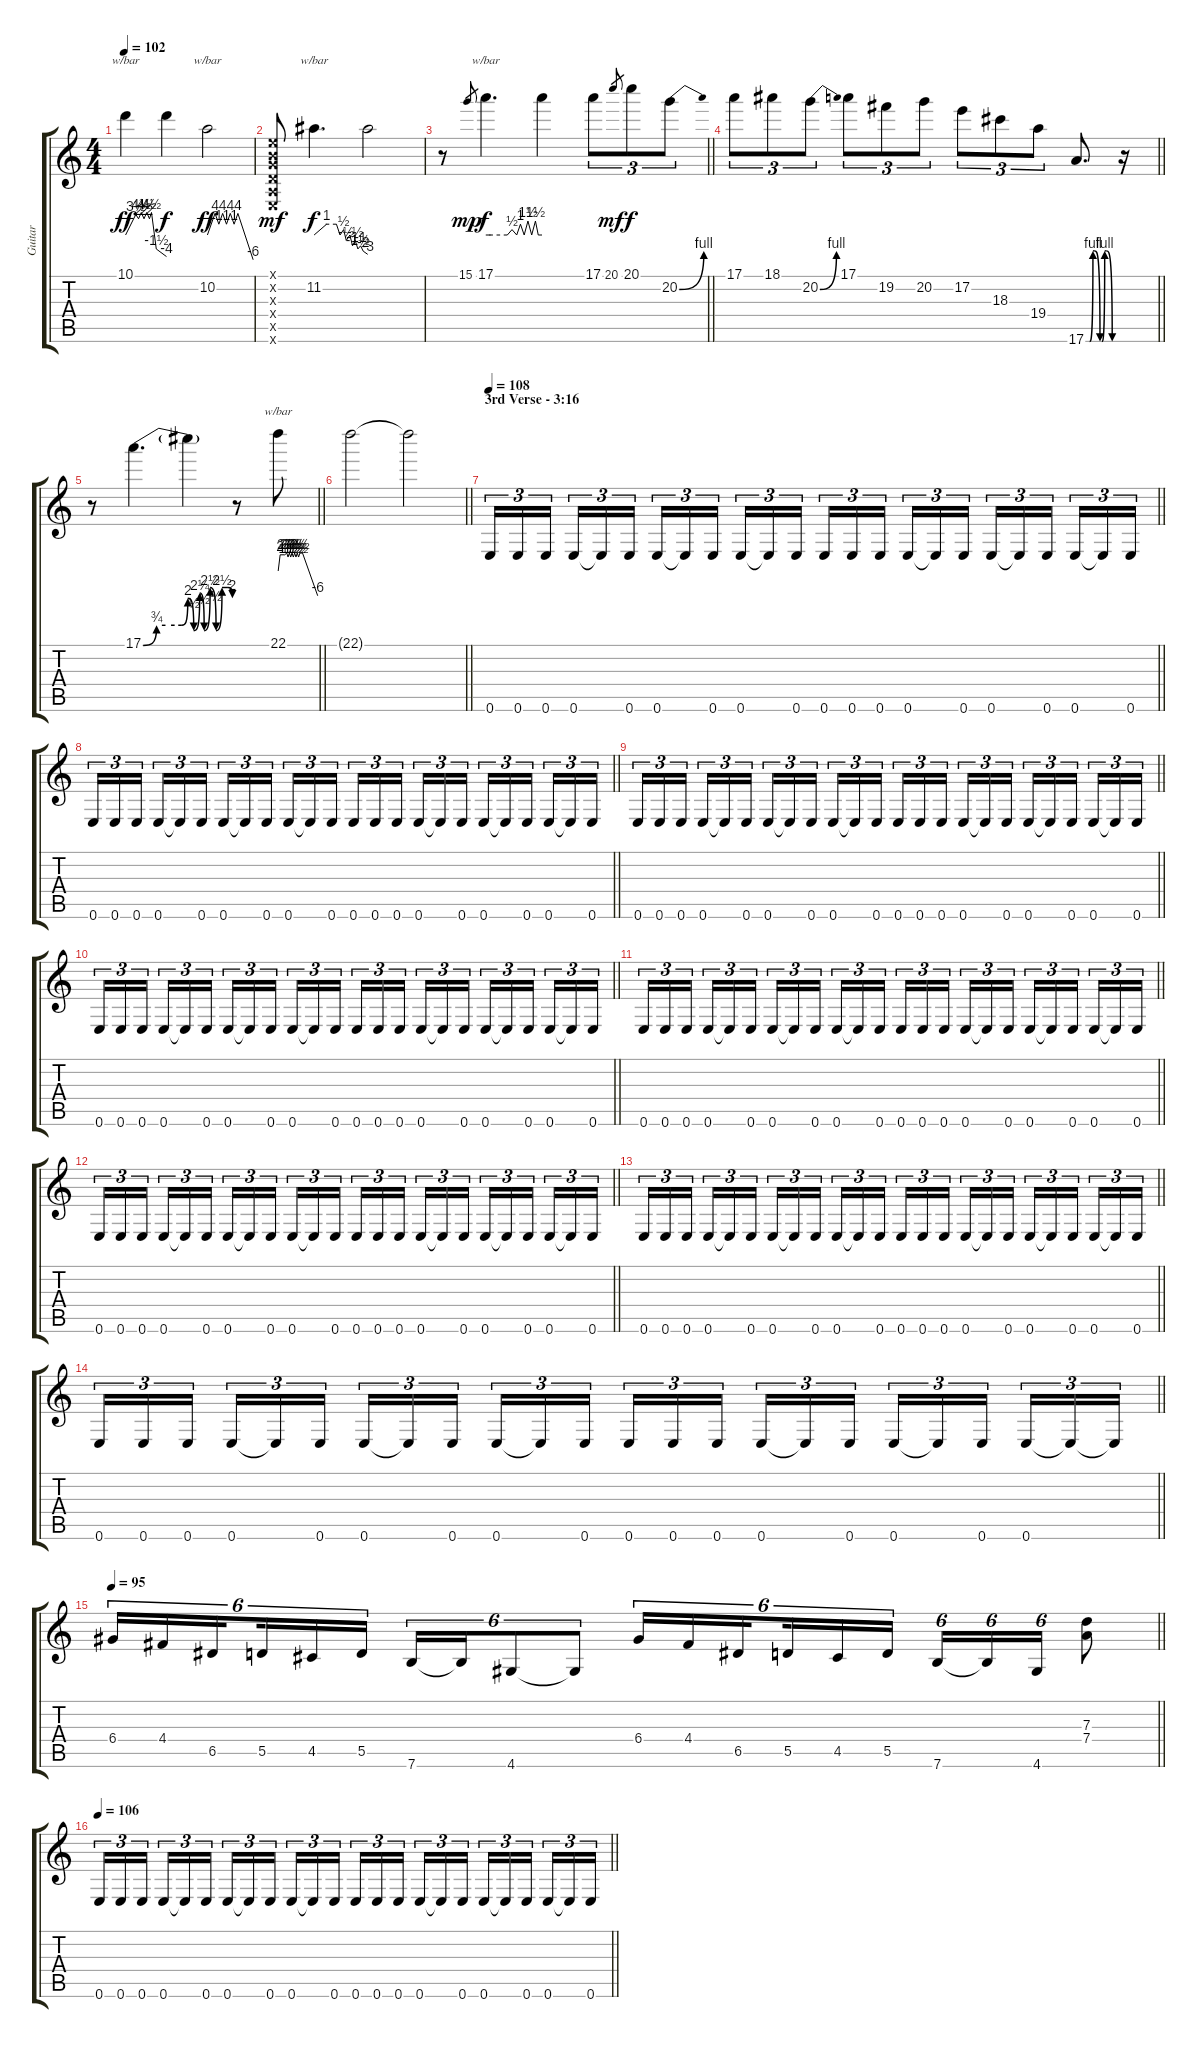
\track ("Guitar" "Guitar") {instrument distortionguitar}
\staff {score tabs}
\tuning (E4 B3 G3 D3 A2 E2) {hide}
\ts (4 4)
\tempo 102
\clef g2
\ks c
10.1.4{tbe (custom default 0 0 15 14 19 8 23 18 27 8 31 18 35 8 38 18 45 -6 60 -16) dy ff} 10.1{t}.4{dy f} 10.2.2{tbe (custom default 0 0 10 16 15 4 20 16 25 4 30 16 35 4 40 16 60 -24) dy ff} |
(0.1{x} 0.2{x} 0.3{x} 0.4{x} 0.5{x} 0.6{x}).8{dy mf} 11.2.4{d tbe (custom default 0 0 14 4 25 4 29 0 33 2 36 -2 40 0 43 -4 46 -2 49 -6 52 -4 55 -8 60 -12) dy f} 11.2{t}.2 |
\barLineRight lightlight
r.8 15.1.8{gr dy mp} 17.1.4{d tbe (custom default 0 0 5 0 23 0 28 2 33 0 37 4 41 0 45 6 49 0 53 6 56 0 60 0) dy f} 17.1{t}.4 17.1.8{tu (3 2)} 20.1.8{gr dy mf} 20.1.8{tu (3 2) dy f} 20.2{be (bend 0 0 60 4)}.8{tu (3 2)} |
\barLineRight lightlight
17.1.8{tu (3 2)} 18.1.8{tu (3 2)} 20.2{be (bend 0 0 60 4)}.8{tu (3 2)} 17.1.8{tu (3 2)} 19.2.8{tu (3 2)} 20.2.8{tu (3 2)} 17.2.8{tu (3 2)} 18.3.8{tu (3 2)} 19.4.8{tu (3 2)} 17.6{be (custom 0 0 5 0 8 0 15 4 19 4 30 0 34 0 40 4 44 4 56 0 60 0)}.8{d} r.16 |
\barLineRight lightlight
r.8 17.1{be (custom 0 0 9 3 15 3 26 3 30 8 34 2 38 9 41 2 45 10 49 2 53 10 57 10 60 8)}.4{d} 17.1{t}.4 r.8 22.1.8{tbe (custom default 0 0 3 8 10 8 13 10 15 6 17 10 19 6 21 10 23 6 25 10 27 6 29 10 31 6 33 10 37 10 60 -24)} |
\barLineRight lightlight
22.1{t}.2 22.1{t}.2 |
\section ("" "3rd Verse - 3:16")
\tempo 108
\barLineRight lightlight
0.6.16{tu (3 2)} 0.6.16{tu (3 2)} 0.6.16{tu (3 2) beam splitsecondary} 0.6.16{tu (3 2)} 0.6{t}.16{tu (3 2)} 0.6.16{tu (3 2)} 0.6.16{tu (3 2)} 0.6{t}.16{tu (3 2)} 0.6.16{tu (3 2) beam splitsecondary} 0.6.16{tu (3 2)} 0.6{t}.16{tu (3 2)} 0.6.16{tu (3 2)} 0.6.16{tu (3 2)} 0.6.16{tu (3 2)} 0.6.16{tu (3 2) beam splitsecondary} 0.6.16{tu (3 2)} 0.6{t}.16{tu (3 2)} 0.6.16{tu (3 2)} 0.6.16{tu (3 2)} 0.6{t}.16{tu (3 2)} 0.6.16{tu (3 2) beam splitsecondary} 0.6.16{tu (3 2)} 0.6{t}.16{tu (3 2)} 0.6.16{tu (3 2)} |
\barLineRight lightlight
0.6.16{tu (3 2)} 0.6.16{tu (3 2)} 0.6.16{tu (3 2) beam splitsecondary} 0.6.16{tu (3 2)} 0.6{t}.16{tu (3 2)} 0.6.16{tu (3 2)} 0.6.16{tu (3 2)} 0.6{t}.16{tu (3 2)} 0.6.16{tu (3 2) beam splitsecondary} 0.6.16{tu (3 2)} 0.6{t}.16{tu (3 2)} 0.6.16{tu (3 2)} 0.6.16{tu (3 2)} 0.6.16{tu (3 2)} 0.6.16{tu (3 2) beam splitsecondary} 0.6.16{tu (3 2)} 0.6{t}.16{tu (3 2)} 0.6.16{tu (3 2)} 0.6.16{tu (3 2)} 0.6{t}.16{tu (3 2)} 0.6.16{tu (3 2) beam splitsecondary} 0.6.16{tu (3 2)} 0.6{t}.16{tu (3 2)} 0.6.16{tu (3 2)} |
\barLineRight lightlight
0.6.16{tu (3 2)} 0.6.16{tu (3 2)} 0.6.16{tu (3 2) beam splitsecondary} 0.6.16{tu (3 2)} 0.6{t}.16{tu (3 2)} 0.6.16{tu (3 2)} 0.6.16{tu (3 2)} 0.6{t}.16{tu (3 2)} 0.6.16{tu (3 2) beam splitsecondary} 0.6.16{tu (3 2)} 0.6{t}.16{tu (3 2)} 0.6.16{tu (3 2)} 0.6.16{tu (3 2)} 0.6.16{tu (3 2)} 0.6.16{tu (3 2) beam splitsecondary} 0.6.16{tu (3 2)} 0.6{t}.16{tu (3 2)} 0.6.16{tu (3 2)} 0.6.16{tu (3 2)} 0.6{t}.16{tu (3 2)} 0.6.16{tu (3 2) beam splitsecondary} 0.6.16{tu (3 2)} 0.6{t}.16{tu (3 2)} 0.6.16{tu (3 2)} |
\barLineRight lightlight
0.6.16{tu (3 2)} 0.6.16{tu (3 2)} 0.6.16{tu (3 2) beam splitsecondary} 0.6.16{tu (3 2)} 0.6{t}.16{tu (3 2)} 0.6.16{tu (3 2)} 0.6.16{tu (3 2)} 0.6{t}.16{tu (3 2)} 0.6.16{tu (3 2) beam splitsecondary} 0.6.16{tu (3 2)} 0.6{t}.16{tu (3 2)} 0.6.16{tu (3 2)} 0.6.16{tu (3 2)} 0.6.16{tu (3 2)} 0.6.16{tu (3 2) beam splitsecondary} 0.6.16{tu (3 2)} 0.6{t}.16{tu (3 2)} 0.6.16{tu (3 2)} 0.6.16{tu (3 2)} 0.6{t}.16{tu (3 2)} 0.6.16{tu (3 2) beam splitsecondary} 0.6.16{tu (3 2)} 0.6{t}.16{tu (3 2)} 0.6.16{tu (3 2)} |
\barLineRight lightlight
0.6.16{tu (3 2)} 0.6.16{tu (3 2)} 0.6.16{tu (3 2) beam splitsecondary} 0.6.16{tu (3 2)} 0.6{t}.16{tu (3 2)} 0.6.16{tu (3 2)} 0.6.16{tu (3 2)} 0.6{t}.16{tu (3 2)} 0.6.16{tu (3 2) beam splitsecondary} 0.6.16{tu (3 2)} 0.6{t}.16{tu (3 2)} 0.6.16{tu (3 2)} 0.6.16{tu (3 2)} 0.6.16{tu (3 2)} 0.6.16{tu (3 2) beam splitsecondary} 0.6.16{tu (3 2)} 0.6{t}.16{tu (3 2)} 0.6.16{tu (3 2)} 0.6.16{tu (3 2)} 0.6{t}.16{tu (3 2)} 0.6.16{tu (3 2) beam splitsecondary} 0.6.16{tu (3 2)} 0.6{t}.16{tu (3 2)} 0.6.16{tu (3 2)} |
\barLineRight lightlight
0.6.16{tu (3 2)} 0.6.16{tu (3 2)} 0.6.16{tu (3 2) beam splitsecondary} 0.6.16{tu (3 2)} 0.6{t}.16{tu (3 2)} 0.6.16{tu (3 2)} 0.6.16{tu (3 2)} 0.6{t}.16{tu (3 2)} 0.6.16{tu (3 2) beam splitsecondary} 0.6.16{tu (3 2)} 0.6{t}.16{tu (3 2)} 0.6.16{tu (3 2)} 0.6.16{tu (3 2)} 0.6.16{tu (3 2)} 0.6.16{tu (3 2) beam splitsecondary} 0.6.16{tu (3 2)} 0.6{t}.16{tu (3 2)} 0.6.16{tu (3 2)} 0.6.16{tu (3 2)} 0.6{t}.16{tu (3 2)} 0.6.16{tu (3 2) beam splitsecondary} 0.6.16{tu (3 2)} 0.6{t}.16{tu (3 2)} 0.6.16{tu (3 2)} |
\barLineRight lightlight
0.6.16{tu (3 2)} 0.6.16{tu (3 2)} 0.6.16{tu (3 2) beam splitsecondary} 0.6.16{tu (3 2)} 0.6{t}.16{tu (3 2)} 0.6.16{tu (3 2)} 0.6.16{tu (3 2)} 0.6{t}.16{tu (3 2)} 0.6.16{tu (3 2) beam splitsecondary} 0.6.16{tu (3 2)} 0.6{t}.16{tu (3 2)} 0.6.16{tu (3 2)} 0.6.16{tu (3 2)} 0.6.16{tu (3 2)} 0.6.16{tu (3 2) beam splitsecondary} 0.6.16{tu (3 2)} 0.6{t}.16{tu (3 2)} 0.6.16{tu (3 2)} 0.6.16{tu (3 2)} 0.6{t}.16{tu (3 2)} 0.6.16{tu (3 2) beam splitsecondary} 0.6.16{tu (3 2)} 0.6{t}.16{tu (3 2)} 0.6.16{tu (3 2)} |
\barLineRight lightlight
0.6.16{tu (3 2)} 0.6.16{tu (3 2)} 0.6.16{tu (3 2) beam splitsecondary} 0.6.16{tu (3 2)} 0.6{t}.16{tu (3 2)} 0.6.16{tu (3 2)} 0.6.16{tu (3 2)} 0.6{t}.16{tu (3 2)} 0.6.16{tu (3 2) beam splitsecondary} 0.6.16{tu (3 2)} 0.6{t}.16{tu (3 2)} 0.6.16{tu (3 2)} 0.6.16{tu (3 2)} 0.6.16{tu (3 2)} 0.6.16{tu (3 2) beam splitsecondary} 0.6.16{tu (3 2)} 0.6{t}.16{tu (3 2)} 0.6.16{tu (3 2)} 0.6.16{tu (3 2)} 0.6{t}.16{tu (3 2)} 0.6.16{tu (3 2) beam splitsecondary} 0.6.16{tu (3 2)} 0.6{t}.16{tu (3 2)} 0.6{t}.16{tu (3 2)} |
\tempo 95
\barLineRight lightlight
6.4.16{tu (6 4)} 4.4.16{tu (6 4)} 6.5.16{tu (6 4) beam splitsecondary} 5.5.16{tu (6 4)} 4.5.16{tu (6 4)} 5.5.16{tu (6 4)} 7.6.16{tu (6 4)} 7.6{t}.16{tu (6 4)} 4.6.8{tu (6 4)} 4.6{t}.8{tu (6 4)} 6.4.16{tu (6 4)} 4.4.16{tu (6 4)} 6.5.16{tu (6 4) beam splitsecondary} 5.5.16{tu (6 4)} 4.5.16{tu (6 4)} 5.5.16{tu (6 4)} 7.6.16{tu (6 4)} 7.6{t}.16{tu (6 4)} 4.6.16{tu (6 4)} (7.3 7.4).8 |
\tempo 106
\barLineRight lightlight
0.6.16{tu (3 2)} 0.6.16{tu (3 2)} 0.6.16{tu (3 2) beam splitsecondary} 0.6.16{tu (3 2)} 0.6{t}.16{tu (3 2)} 0.6.16{tu (3 2)} 0.6.16{tu (3 2)} 0.6{t}.16{tu (3 2)} 0.6.16{tu (3 2) beam splitsecondary} 0.6.16{tu (3 2)} 0.6{t}.16{tu (3 2)} 0.6.16{tu (3 2)} 0.6.16{tu (3 2)} 0.6.16{tu (3 2)} 0.6.16{tu (3 2) beam splitsecondary} 0.6.16{tu (3 2)} 0.6{t}.16{tu (3 2)} 0.6.16{tu (3 2)} 0.6.16{tu (3 2)} 0.6{t}.16{tu (3 2)} 0.6.16{tu (3 2) beam splitsecondary} 0.6.16{tu (3 2)} 0.6{t}.16{tu (3 2)} 0.6.16{tu (3 2)}
